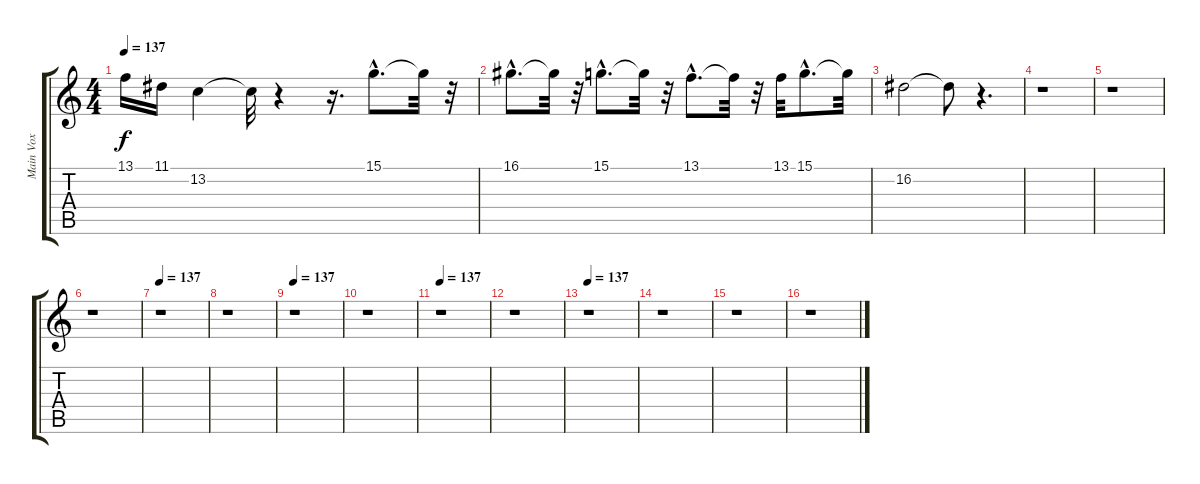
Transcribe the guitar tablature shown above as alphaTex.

\track ("Main Vox" "Main Vox") {instrument voiceoohs}
\staff {score tabs}
\tuning (E4 B3 G3 D3 A2 E2) {hide}
\ts (4 4)
\tempo 137
\clef g2
\ks c
13.1.16{dy f} 11.1.16 13.2.4 13.2{t}.32 r.4 r.16{d} 15.1{hac}.8{d} 15.1{t}.32 r.32 |
16.1{hac}.8{d} 16.1{t}.32 r.32 15.1{hac}.8{d} 15.1{t}.32 r.32 13.1{hac}.8{d} 13.1{t}.32 r.32 13.1.32 15.1{hac}.8{d} 15.1{t}.32 |
16.2.2 16.2{t}.8 r.4{d} |
r.1 |
r.1 |
r.1 |
\tempo 137
r.1 |
r.1 |
\tempo 137
r.1 |
r.1 |
\tempo 137
r.1 |
r.1 |
\tempo 137
r.1 |
r.1 |
r.1 |
r.1
